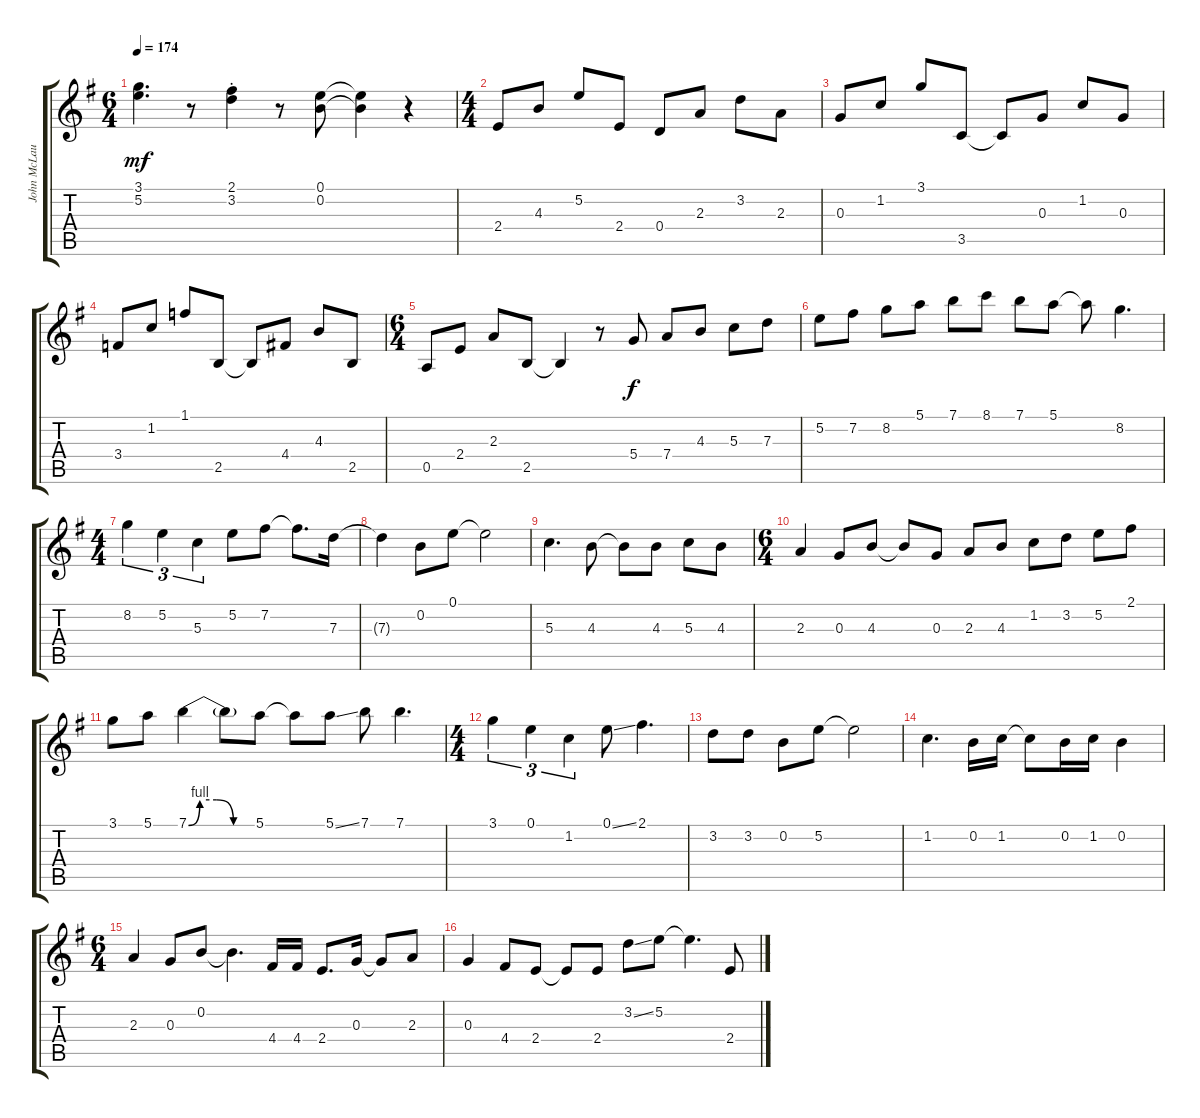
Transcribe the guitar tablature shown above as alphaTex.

\track ("John McLaughlin" "John McLau") {instrument acousticguitarsteel}
\staff {score tabs}
\tuning (E4 B3 G3 D3 A2 E2) {hide}
\ts (6 4)
\tempo 174
\clef g2
\ks g
(3.1 5.2).4{d dy mf} r.8 (2.1{st} 3.2{st}).4 r.8 (0.1 0.2).8 (0.1{t} 0.2{t}).4 r.4 |
\ts (4 4)
2.4.8 4.3.8 5.2.8 2.4.8 0.4.8 2.3.8 3.2.8 2.3.8 |
0.3.8 1.2.8 3.1.8 3.5.8 3.5{t}.8 0.3.8 1.2.8 0.3.8 |
3.4.8 1.2.8 1.1.8 2.5.8 2.5{t}.8 4.4.8 4.3.8 2.5.8 |
\ts (6 4)
0.5.8 2.4.8 2.3.8 2.5.8 2.5{t}.4 r.8 5.4.8{dy f} 7.4.8 4.3.8 5.3.8 7.3.8 |
5.2.8 7.2.8 8.2.8 5.1.8 7.1.8 8.1.8 7.1.8 5.1.8 5.1{t}.8 8.2.4{d} |
\ts (4 4)
8.2.4{tu (3 2)} 5.2.4{tu (3 2)} 5.3.4{tu (3 2)} 5.2.8 7.2.8 7.2{t}.8{d} 7.3.16 |
7.3{t}.4 0.2.8 0.1.8 0.1{t}.2 |
5.3.4{d} 4.3.8 4.3{t}.8 4.3.8 5.3.8 4.3.8 |
\ts (6 4)
2.3.4 0.3.8 4.3.8 4.3{t}.8 0.3.8 2.3.8 4.3.8 1.2.8 3.2.8 5.2.8 2.1.8 |
3.1.8 5.1.8 7.1{be (custom 0 0 10 4 25 4 40 0 60 0)}.4 7.1{t}.8 5.1.8 5.1{t}.8 5.1{ss}.8 7.1.8 7.1.4{d} |
\ts (4 4)
3.1.4{tu (3 2)} 0.1.4{tu (3 2)} 1.2.4{tu (3 2)} 0.1{ss}.8 2.1.4{d} |
3.2.8 3.2.8 0.2.8 5.2.8 5.2{t}.2 |
1.2.4{d} 0.2.16 1.2.16 1.2{t}.8 0.2.16 1.2.16 0.2.4 |
\ts (6 4)
2.3.4 0.3.8 0.2.8 0.2{t}.4{d} 4.4.16 4.4.16 2.4.8{d} 0.3.16 0.3{t}.8 2.3.8 |
0.3.4 4.4.8 2.4.8 2.4{t}.8 2.4.8 3.2{ss}.8 5.2.8 5.2{t}.4{d} 2.4.8
